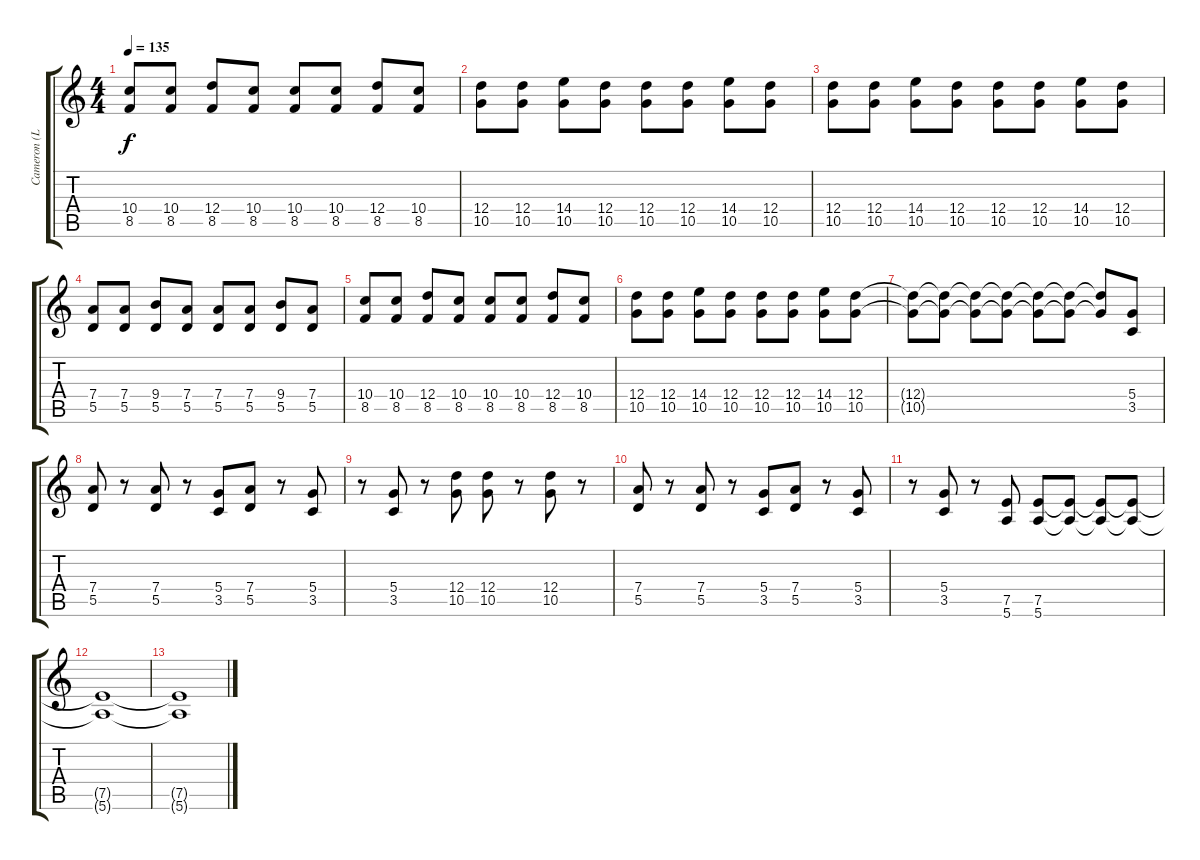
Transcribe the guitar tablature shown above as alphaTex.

\track ("Cameron (Lead)" "Cameron (L") {instrument overdrivenguitar}
\staff {score tabs}
\tuning (E4 B3 G3 D3 A2 E2) {hide}
\ts (4 4)
\tempo 135
\clef g2
\ks c
(10.4 8.5).8{dy f} (10.4 8.5).8 (12.4 8.5).8 (10.4 8.5).8 (10.4 8.5).8 (10.4 8.5).8 (12.4 8.5).8 (10.4 8.5).8 |
(12.4 10.5).8 (12.4 10.5).8 (14.4 10.5).8 (12.4 10.5).8 (12.4 10.5).8 (12.4 10.5).8 (14.4 10.5).8 (12.4 10.5).8 |
(12.4 10.5).8 (12.4 10.5).8 (14.4 10.5).8 (12.4 10.5).8 (12.4 10.5).8 (12.4 10.5).8 (14.4 10.5).8 (12.4 10.5).8 |
(7.4 5.5).8 (7.4 5.5).8 (9.4 5.5).8 (7.4 5.5).8 (7.4 5.5).8 (7.4 5.5).8 (9.4 5.5).8 (7.4 5.5).8 |
(10.4 8.5).8 (10.4 8.5).8 (12.4 8.5).8 (10.4 8.5).8 (10.4 8.5).8 (10.4 8.5).8 (12.4 8.5).8 (10.4 8.5).8 |
(12.4 10.5).8 (12.4 10.5).8 (14.4 10.5).8 (12.4 10.5).8 (12.4 10.5).8 (12.4 10.5).8 (14.4 10.5).8 (12.4 10.5).8 |
(12.4{t} 10.5{t}).8 (12.4{t} 10.5{t}).8 (12.4{t} 10.5{t}).8 (12.4{t} 10.5{t}).8 (12.4{t} 10.5{t}).8 (12.4{t} 10.5{t}).8 (12.4{t} 10.5{t}).8 (5.4 3.5).8 |
(7.4 5.5).8 r.8 (7.4 5.5).8 r.8 (5.4 3.5).8 (7.4 5.5).8 r.8 (5.4 3.5).8 |
r.8 (5.4 3.5).8 r.8 (12.4 10.5).8 (12.4 10.5).8 r.8 (12.4 10.5).8 r.8 |
(7.4 5.5).8 r.8 (7.4 5.5).8 r.8 (5.4 3.5).8 (7.4 5.5).8 r.8 (5.4 3.5).8 |
r.8 (5.4 3.5).8 r.8 (7.5 5.6).8 (7.5 5.6).8 (7.5{t} 5.6{t}).8 (7.5{t} 5.6{t}).8 (7.5{t} 5.6{t}).8 |
(7.5{t} 5.6{t}).1 |
(7.5{t} 5.6{t}).1
